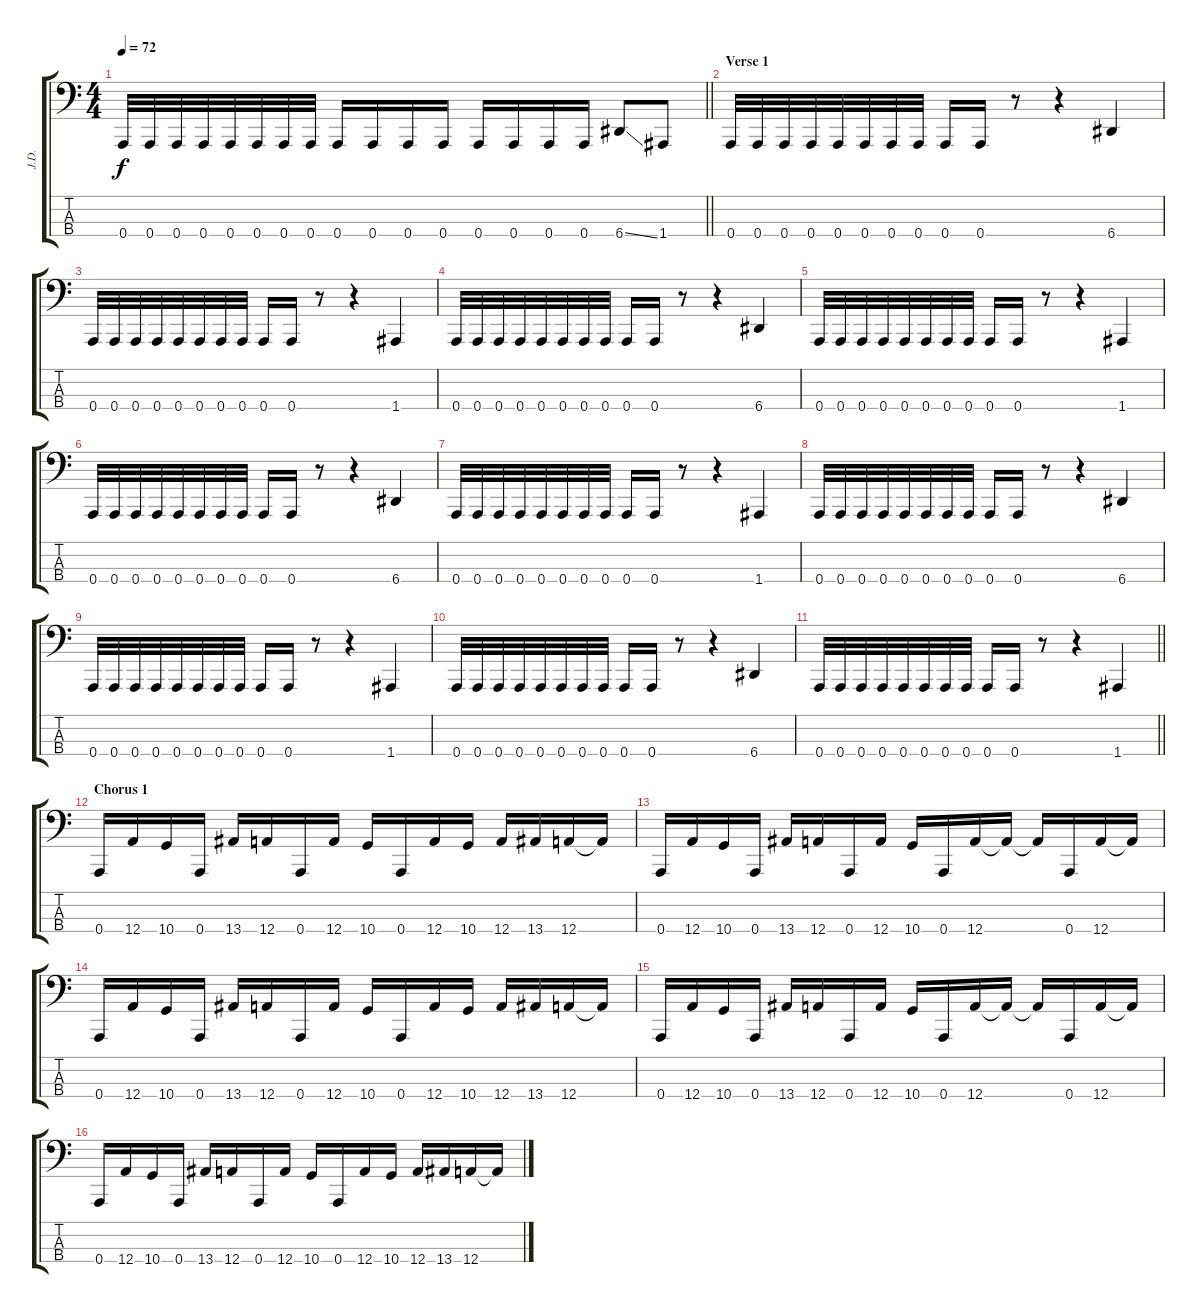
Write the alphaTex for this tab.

\track ("J.D." "J.D.") {instrument electricbasspick}
\staff {score tabs}
\tuning (G2 D2 A1 A0) {hide}
\ts (4 4)
\tempo 72
\clef f4
\barLineRight lightlight
\ks c
0.4.32{dy f} 0.4.32 0.4.32 0.4.32 0.4.32 0.4.32 0.4.32 0.4.32 0.4.16 0.4.16 0.4.16 0.4.16 0.4.16 0.4.16 0.4.16 0.4.16 6.4{ss}.8 1.4.8 |
\section ("" "Verse 1")
0.4.32 0.4.32 0.4.32 0.4.32 0.4.32 0.4.32 0.4.32 0.4.32 0.4.16 0.4.16 r.8 r.4 6.4.4 |
0.4.32 0.4.32 0.4.32 0.4.32 0.4.32 0.4.32 0.4.32 0.4.32 0.4.16 0.4.16 r.8 r.4 1.4.4 |
0.4.32 0.4.32 0.4.32 0.4.32 0.4.32 0.4.32 0.4.32 0.4.32 0.4.16 0.4.16 r.8 r.4 6.4.4 |
0.4.32 0.4.32 0.4.32 0.4.32 0.4.32 0.4.32 0.4.32 0.4.32 0.4.16 0.4.16 r.8 r.4 1.4.4 |
0.4.32 0.4.32 0.4.32 0.4.32 0.4.32 0.4.32 0.4.32 0.4.32 0.4.16 0.4.16 r.8 r.4 6.4.4 |
0.4.32 0.4.32 0.4.32 0.4.32 0.4.32 0.4.32 0.4.32 0.4.32 0.4.16 0.4.16 r.8 r.4 1.4.4 |
0.4.32 0.4.32 0.4.32 0.4.32 0.4.32 0.4.32 0.4.32 0.4.32 0.4.16 0.4.16 r.8 r.4 6.4.4 |
0.4.32 0.4.32 0.4.32 0.4.32 0.4.32 0.4.32 0.4.32 0.4.32 0.4.16 0.4.16 r.8 r.4 1.4.4 |
0.4.32 0.4.32 0.4.32 0.4.32 0.4.32 0.4.32 0.4.32 0.4.32 0.4.16 0.4.16 r.8 r.4 6.4.4 |
\barLineRight lightlight
0.4.32 0.4.32 0.4.32 0.4.32 0.4.32 0.4.32 0.4.32 0.4.32 0.4.16 0.4.16 r.8 r.4 1.4.4 |
\section ("" "Chorus 1")
0.4.16 12.4.16 10.4.16 0.4.16 13.4.16 12.4.16 0.4.16 12.4.16 10.4.16 0.4.16 12.4.16 10.4.16 12.4.16 13.4.16 12.4.16 12.4{t}.16 |
0.4.16 12.4.16 10.4.16 0.4.16 13.4.16 12.4.16 0.4.16 12.4.16 10.4.16 0.4.16 12.4.16 12.4{t}.16 12.4{t}.16 0.4.16 12.4.16 12.4{t}.16 |
0.4.16 12.4.16 10.4.16 0.4.16 13.4.16 12.4.16 0.4.16 12.4.16 10.4.16 0.4.16 12.4.16 10.4.16 12.4.16 13.4.16 12.4.16 12.4{t}.16 |
0.4.16 12.4.16 10.4.16 0.4.16 13.4.16 12.4.16 0.4.16 12.4.16 10.4.16 0.4.16 12.4.16 12.4{t}.16 12.4{t}.16 0.4.16 12.4.16 12.4{t}.16 |
0.4.16 12.4.16 10.4.16 0.4.16 13.4.16 12.4.16 0.4.16 12.4.16 10.4.16 0.4.16 12.4.16 10.4.16 12.4.16 13.4.16 12.4.16 12.4{t}.16
